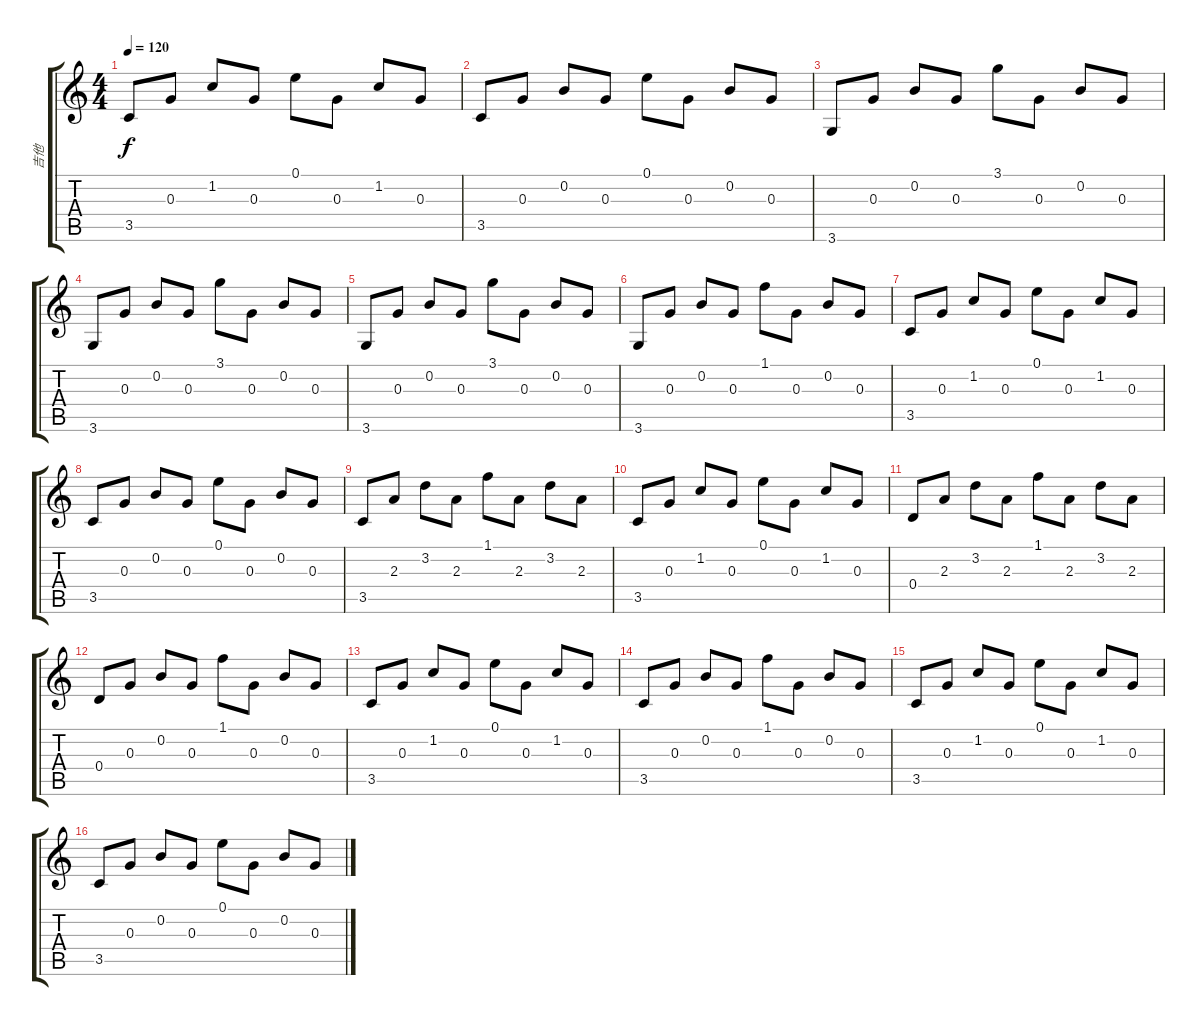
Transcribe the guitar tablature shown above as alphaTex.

\track ("吉他" "吉他") {instrument acousticguitarsteel}
\staff {score tabs}
\tuning (E4 B3 G3 D3 A2 E2) {hide}
\ts (4 4)
\tempo 120
\clef g2
\ks c
3.5.8{dy f} 0.3.8 1.2.8 0.3.8 0.1.8 0.3.8 1.2.8 0.3.8 |
3.5.8 0.3.8 0.2.8 0.3.8 0.1.8 0.3.8 0.2.8 0.3.8 |
3.6.8 0.3.8 0.2.8 0.3.8 3.1.8 0.3.8 0.2.8 0.3.8 |
3.6.8 0.3.8 0.2.8 0.3.8 3.1.8 0.3.8 0.2.8 0.3.8 |
3.6.8 0.3.8 0.2.8 0.3.8 3.1.8 0.3.8 0.2.8 0.3.8 |
3.6.8 0.3.8 0.2.8 0.3.8 1.1.8 0.3.8 0.2.8 0.3.8 |
3.5.8 0.3.8 1.2.8 0.3.8 0.1.8 0.3.8 1.2.8 0.3.8 |
3.5.8 0.3.8 0.2.8 0.3.8 0.1.8 0.3.8 0.2.8 0.3.8 |
3.5.8 2.3.8 3.2.8 2.3.8 1.1.8 2.3.8 3.2.8 2.3.8 |
3.5.8 0.3.8 1.2.8 0.3.8 0.1.8 0.3.8 1.2.8 0.3.8 |
0.4.8 2.3.8 3.2.8 2.3.8 1.1.8 2.3.8 3.2.8 2.3.8 |
0.4.8 0.3.8 0.2.8 0.3.8 1.1.8 0.3.8 0.2.8 0.3.8 |
3.5.8 0.3.8 1.2.8 0.3.8 0.1.8 0.3.8 1.2.8 0.3.8 |
3.5.8 0.3.8 0.2.8 0.3.8 1.1.8 0.3.8 0.2.8 0.3.8 |
3.5.8 0.3.8 1.2.8 0.3.8 0.1.8 0.3.8 1.2.8 0.3.8 |
3.5.8 0.3.8 0.2.8 0.3.8 0.1.8 0.3.8 0.2.8 0.3.8
